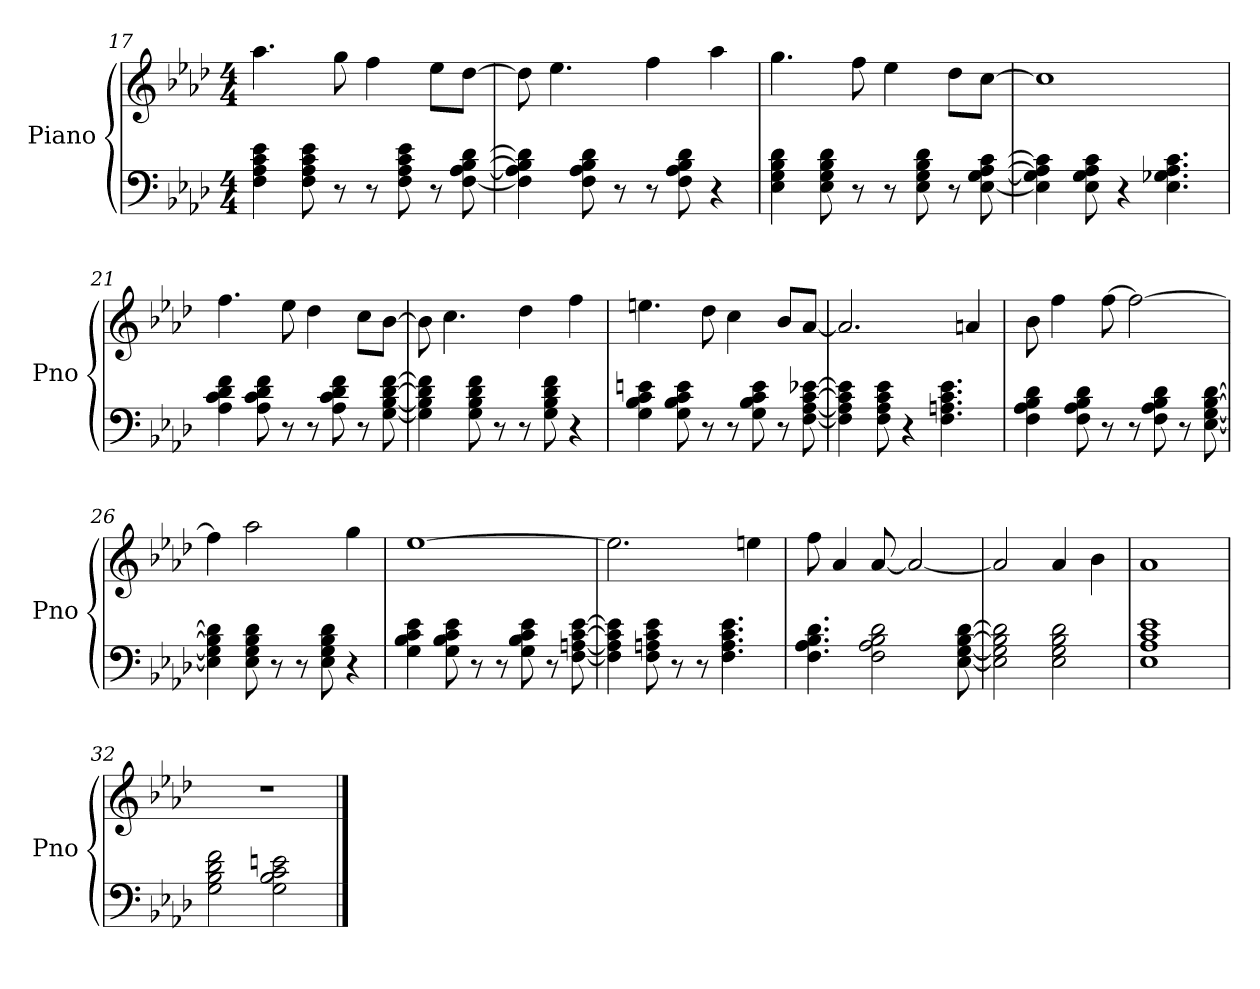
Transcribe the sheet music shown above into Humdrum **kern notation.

**kern	**kern
*part1	*part1
*staff2	*staff1
*I"Piano	*
*I'Pno	*
!!LO:PB:g=z
*clefF4	*clefG2
*k[b-e-a-d-]	*k[b-e-a-d-]
*M4/4	*M4/4
=17	=17
4F\ 4A-\ 4c\ 4e-\	4.aa-\
8F\ 8A-\ 8c\ 8e-\	.
8r	8gg\
8r	4ff\
8F\ 8A-\ 8c\ 8e-\	.
8r	8ee-\L
[8F\ [8A-\ [8B-\ [8d-\	[8dd-\J
=18	=18
4F\] 4A-\] 4B-\] 4d-\]	8dd-\]
.	4.ee-\
8F\ 8A-\ 8B-\ 8d-\	.
8r	.
8r	4ff\
8F\ 8A-\ 8B-\ 8d-\	.
4r	4aa-\
=19	=19
4E-\ 4G\ 4B-\ 4d-\	4.gg\
8E-\ 8G\ 8B-\ 8d-\	.
8r	8ff\
8r	4ee-\
8E-\ 8G\ 8B-\ 8d-\	.
8r	8dd-\L
[8E-\ [8G\ [8A-\ [8c\	[8cc\J
=20	=20
4E-\] 4G\] 4A-\] 4c\]	1cc]
8E-\ 8G\ 8A-\ 8c\	.
4r	.
4.E-\ 4.G-X\ 4.A-\ 4.c\	.
!!LO:LB:g=z
=21	=21
4A-\ 4c\ 4d-\ 4f\	4.ff\
8A-\ 8c\ 8d-\ 8f\	.
8r	8ee-\
8r	4dd-\
8A-\ 8c\ 8d-\ 8f\	.
8r	8cc\L
[8G\ [8B-\ [8d-\ [8f\	[8b-\J
=22	=22
4G\] 4B-\] 4d-\] 4f\]	8b-\]
.	4.cc\
8G\ 8B-\ 8d-\ 8f\	.
8r	.
8r	4dd-\
8G\ 8B-\ 8d-\ 8f\	.
4r	4ff\
=23	=23
4G\ 4B-\ 4c\ 4en\	4.een\
8G\ 8B-\ 8c\ 8e\	.
8r	8dd-\
8r	4cc\
8G\ 8B-\ 8c\ 8e\	.
8r	8b-/L
[8F\ [8A-\ [8c\ [8e-X\	[8a-/J
=24	=24
4F\] 4A-\] 4c\] 4e-\]	2.a-/]
8F\ 8A-\ 8c\ 8e-\	.
4r	.
4.F\ 4.An\ 4.c\ 4.e-\	.
.	4an/
!!LO:LB:g=z
=25	=25
4F\ 4A-\ 4B-\ 4d-\	8b-\
.	4ff\
8F\ 8A-\ 8B-\ 8d-\	.
8r	[8ff\
8r	2ff\_
8F\ 8A-\ 8B-\ 8d-\	.
8r	.
[8E-\ [8G\ [8B-\ [8d-\	.
=26	=26
4E-\] 4G\] 4B-\] 4d-\]	4ff\]
8E-\ 8G\ 8B-\ 8d-\	2aa-\
8r	.
8r	.
8E-\ 8G\ 8B-\ 8d-\	.
4r	4gg\
=27	=27
4G\ 4B-\ 4c\ 4e-\	[1ee-
8G\ 8B-\ 8c\ 8e-\	.
8r	.
8r	.
8G\ 8B-\ 8c\ 8e-\	.
8r	.
[8F\ [8An\ [8c\ [8e-\	.
=28	=28
4F\] 4A\] 4c\] 4e-\]	2.ee-\]
8F\ 8An\ 8c\ 8e-\	.
8r	.
8r	.
4.F\ 4.A\ 4.c\ 4.e-\	.
.	4een\
!!LO:LB:g=z
=29	=29
4.F\ 4.A-\ 4.B-\ 4.d-\	8ff\
.	4a-/
2F\ 2A-\ 2B-\ 2d-\	[8a-/
.	2a-/_
[8E-\ [8G\ [8B-\ [8d-\	.
=30	=30
2E-\] 2G\] 2B-\] 2d-\]	2a-/]
2E-\ 2G\ 2B-\ 2d-\	4a-/
.	4b-\
=31	=31
1E- 1A- 1c 1e-	1a-
=32	=32
2G\ 2B-\ 2d-\ 2f\	1r
2G\ 2B-\ 2c\ 2en\	.
==	==
*-	*-
